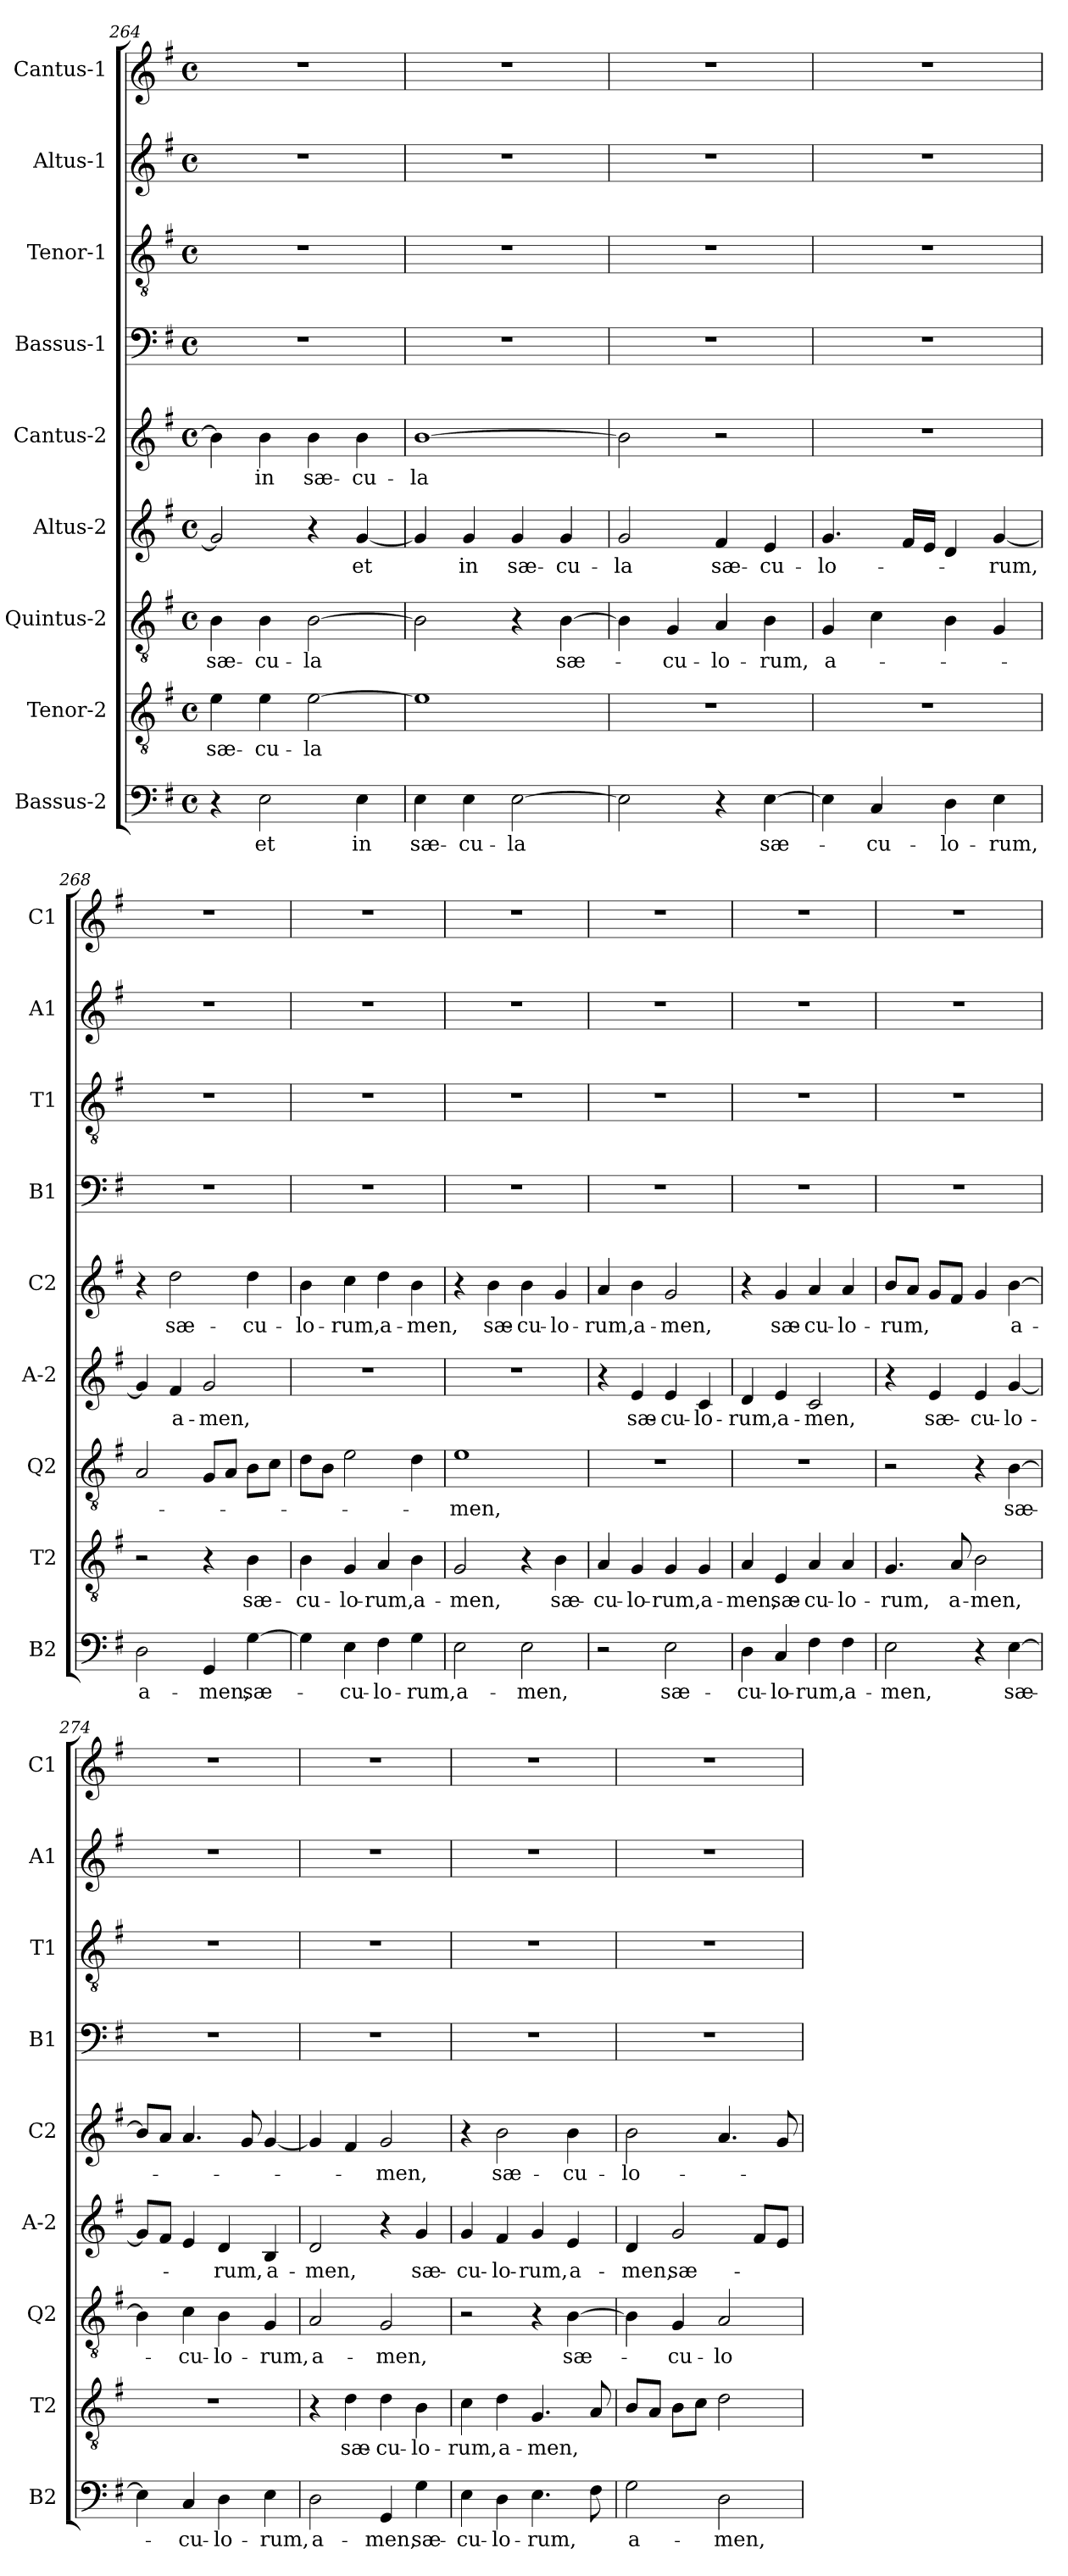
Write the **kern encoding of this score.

**kern	**text	**kern	**text	**kern	**text	**kern	**text	**kern	**text	**kern	**kern	**kern	**kern
*part9	*part9	*part8	*part8	*part7	*part7	*part6	*part6	*part5	*part5	*part4	*part3	*part2	*part1
*staff9	*staff9	*staff8	*staff8	*staff7	*staff7	*staff6	*staff6	*staff5	*staff5	*staff4	*staff3	*staff2	*staff1
*I"Bassus-2	*	*I"Tenor-2	*	*I"Quintus-2	*	*I"Altus-2	*	*I"Cantus-2	*	*I"Bassus-1	*I"Tenor-1	*I"Altus-1	*I"Cantus-1
*I'B2	*	*I'T2	*	*I'Q2	*	*I'A-2	*	*I'C2	*	*I'B1	*I'T1	*I'A1	*I'C1
*clefF4	*	*clefGv2	*	*clefGv2	*	*clefG2	*	*clefG2	*	*clefF4	*clefGv2	*clefG2	*clefG2
*k[f#]	*	*k[f#]	*	*k[f#]	*	*k[f#]	*	*k[f#]	*	*k[f#]	*k[f#]	*k[f#]	*k[f#]
*G:	*	*G:	*	*G:	*	*G:	*	*G:	*	*G:	*G:	*G:	*G:
*M4/4	*	*M4/4	*	*M4/4	*	*M4/4	*	*M4/4	*	*M4/4	*M4/4	*M4/4	*M4/4
*met(c)	*	*met(c)	*	*met(c)	*	*met(c)	*	*met(c)	*	*met(c)	*met(c)	*met(c)	*met(c)
=264	=264	=264	=264	=264	=264	=264	=264	=264	=264	=264	=264	=264	=264
!	!	!	!LO:LY:b	!	!LO:LY:b	!	!	!	!	!	!	!	!
4r	.	4e\	sæ-	4B\	sæ-	2g/]	.	4b\]	.	1r	1r	1r	1r
!	!LO:LY:b	!	!LO:LY:b	!	!LO:LY:b	!	!	!	!LO:LY:b	!	!	!	!
2E\	et	4e\	-cu-	4B\	-cu-	.	.	4b\	in	.	.	.	.
!	!	!	!LO:LY:b	!	!LO:LY:b	!	!	!	!LO:LY:b	!	!	!	!
.	.	[2e\	-la	[2B\	-la	4r	.	4b\	sæ-	.	.	.	.
!	!LO:LY:b	!	!	!	!	!	!LO:LY:b	!	!LO:LY:b	!	!	!	!
4E\	in	.	.	.	.	[4g/	et	4b\	-cu-	.	.	.	.
=265	=265	=265	=265	=265	=265	=265	=265	=265	=265	=265	=265	=265	=265
!	!LO:LY:b	!	!	!	!	!	!	!	!LO:LY:b	!	!	!	!
4E\	sæ-	1e]	.	2B\]	.	4g/]	.	[1b	-la	1r	1r	1r	1r
!	!LO:LY:b	!	!	!	!	!	!LO:LY:b	!	!	!	!	!	!
4E\	-cu-	.	.	.	.	4g/	in	.	.	.	.	.	.
!	!LO:LY:b	!	!	!	!	!	!LO:LY:b	!	!	!	!	!	!
[2E\	-la	.	.	4r	.	4g/	sæ-	.	.	.	.	.	.
!	!	!	!	!	!LO:LY:b	!	!LO:LY:b	!	!	!	!	!	!
.	.	.	.	[4B\	sæ-	4g/	-cu-	.	.	.	.	.	.
=266	=266	=266	=266	=266	=266	=266	=266	=266	=266	=266	=266	=266	=266
!	!	!	!	!	!	!	!LO:LY:b	!	!	!	!	!	!
2E\]	.	1r	.	4B\]	.	2g/	-la	2b\]	.	1r	1r	1r	1r
!	!	!	!	!	!LO:LY:b	!	!	!	!	!	!	!	!
.	.	.	.	4G/	-cu-	.	.	.	.	.	.	.	.
!	!	!	!	!	!LO:LY:b	!	!LO:LY:b	!	!	!	!	!	!
4r	.	.	.	4A/	-lo-	4f#/	sæ-	2r	.	.	.	.	.
!	!LO:LY:b	!	!	!	!LO:LY:b	!	!LO:LY:b	!	!	!	!	!	!
[4E\	sæ-	.	.	4B\	-rum,	4e/	-cu-	.	.	.	.	.	.
=267	=267	=267	=267	=267	=267	=267	=267	=267	=267	=267	=267	=267	=267
!	!	!	!	!	!LO:LY:b	!	!LO:LY:b	!	!	!	!	!	!
4E\]	.	1r	.	4G/	a-	4.g/	-lo-	1r	.	1r	1r	1r	1r
!	!LO:LY:b	!	!	!	!	!	!	!	!	!	!	!	!
4C/	-cu-	.	.	4c\	.	.	.	.	.	.	.	.	.
.	.	.	.	.	.	16f#/LL	.	.	.	.	.	.	.
.	.	.	.	.	.	16e/JJ	.	.	.	.	.	.	.
!	!LO:LY:b	!	!	!	!	!	!	!	!	!	!	!	!
4D\	-lo-	.	.	4B\	.	4d/	.	.	.	.	.	.	.
!	!LO:LY:b	!	!	!	!	!	!LO:LY:b	!	!	!	!	!	!
4E\	-rum,	.	.	4G/	.	[4g/	-rum,	.	.	.	.	.	.
!!LO:LB:g=z
=268	=268	=268	=268	=268	=268	=268	=268	=268	=268	=268	=268	=268	=268
!	!LO:LY:b	!	!	!	!	!	!	!	!	!	!	!	!
2D\	a-	2r	.	2A/	.	4g/]	.	4r	.	1r	1r	1r	1r
!	!	!	!	!	!	!	!LO:LY:b	!	!LO:LY:b	!	!	!	!
.	.	.	.	.	.	4f#/	a-	2dd\	sæ-	.	.	.	.
!	!LO:LY:b	!	!	!	!	!	!LO:LY:b	!	!	!	!	!	!
4GG/	-men,	4r	.	8G/L	.	2g/	-men,	.	.	.	.	.	.
.	.	.	.	8A/J	.	.	.	.	.	.	.	.	.
!	!LO:LY:b	!	!LO:LY:b	!	!	!	!	!	!LO:LY:b	!	!	!	!
[4G\	sæ-	4B\	sæ-	8B\L	.	.	.	4dd\	-cu-	.	.	.	.
.	.	.	.	8c\J	.	.	.	.	.	.	.	.	.
=269	=269	=269	=269	=269	=269	=269	=269	=269	=269	=269	=269	=269	=269
!	!	!	!LO:LY:b	!	!	!	!	!	!LO:LY:b	!	!	!	!
4G\]	.	4B\	-cu-	8d\L	.	1r	.	4b\	-lo-	1r	1r	1r	1r
.	.	.	.	8B\J	.	.	.	.	.	.	.	.	.
!	!LO:LY:b	!	!LO:LY:b	!	!	!	!	!	!LO:LY:b	!	!	!	!
4E\	-cu-	4G/	-lo-	2e\	.	.	.	4cc\	-rum,	.	.	.	.
!	!LO:LY:b	!	!LO:LY:b	!	!	!	!	!	!LO:LY:b	!	!	!	!
4F#\	-lo-	4A/	-rum,	.	.	.	.	4dd\	a-	.	.	.	.
!	!LO:LY:b	!	!LO:LY:b	!	!	!	!	!	!LO:LY:b	!	!	!	!
4G\	-rum,	4B\	a-	4d\	.	.	.	4b\	-men,	.	.	.	.
=270	=270	=270	=270	=270	=270	=270	=270	=270	=270	=270	=270	=270	=270
!	!LO:LY:b	!	!LO:LY:b	!	!LO:LY:b	!	!	!	!	!	!	!	!
2E\	a-	2G/	-men,	1e	-men,	1r	.	4r	.	1r	1r	1r	1r
!	!	!	!	!	!	!	!	!	!LO:LY:b	!	!	!	!
.	.	.	.	.	.	.	.	4b\	sæ-	.	.	.	.
!	!LO:LY:b	!	!	!	!	!	!	!	!LO:LY:b	!	!	!	!
2E\	-men,	4r	.	.	.	.	.	4b\	-cu-	.	.	.	.
!	!	!	!LO:LY:b	!	!	!	!	!	!LO:LY:b	!	!	!	!
.	.	4B\	sæ-	.	.	.	.	4g/	-lo-	.	.	.	.
=271	=271	=271	=271	=271	=271	=271	=271	=271	=271	=271	=271	=271	=271
!	!	!	!LO:LY:b	!	!	!	!	!	!LO:LY:b	!	!	!	!
2r	.	4A/	-cu-	1r	.	4r	.	4a/	-rum,	1r	1r	1r	1r
!	!	!	!LO:LY:b	!	!	!	!LO:LY:b	!	!LO:LY:b	!	!	!	!
.	.	4G/	-lo-	.	.	4e/	sæ-	4b\	a-	.	.	.	.
!	!LO:LY:b	!	!LO:LY:b	!	!	!	!LO:LY:b	!	!LO:LY:b	!	!	!	!
2E\	sæ-	4G/	-rum,	.	.	4e/	-cu-	2g/	-men,	.	.	.	.
!	!	!	!LO:LY:b	!	!	!	!LO:LY:b	!	!	!	!	!	!
.	.	4G/	a-	.	.	4c/	-lo-	.	.	.	.	.	.
=272	=272	=272	=272	=272	=272	=272	=272	=272	=272	=272	=272	=272	=272
!	!LO:LY:b	!	!LO:LY:b	!	!	!	!LO:LY:b	!	!	!	!	!	!
4D\	-cu-	4A/	-men,	1r	.	4d/	-rum,	4r	.	1r	1r	1r	1r
!	!LO:LY:b	!	!LO:LY:b	!	!	!	!LO:LY:b	!	!LO:LY:b	!	!	!	!
4C/	-lo-	4E/	sæ-	.	.	4e/	a-	4g/	sæ-	.	.	.	.
!	!LO:LY:b	!	!LO:LY:b	!	!	!	!LO:LY:b	!	!LO:LY:b	!	!	!	!
4F#\	-rum,	4A/	-cu-	.	.	2c/	-men,	4a/	-cu-	.	.	.	.
!	!LO:LY:b	!	!LO:LY:b	!	!	!	!	!	!LO:LY:b	!	!	!	!
4F#\	a-	4A/	-lo-	.	.	.	.	4a/	-lo-	.	.	.	.
!!LO:PB:g=z
=273	=273	=273	=273	=273	=273	=273	=273	=273	=273	=273	=273	=273	=273
!	!LO:LY:b	!	!LO:LY:b	!	!	!	!	!	!LO:LY:b	!	!	!	!
2E\	-men,	4.G/	-rum,	2r	.	4r	.	8b/L	-rum,	1r	1r	1r	1r
.	.	.	.	.	.	.	.	8a/J	.	.	.	.	.
!	!	!	!	!	!	!	!LO:LY:b	!	!	!	!	!	!
.	.	.	.	.	.	4e/	sæ-	8g/L	.	.	.	.	.
!	!	!	!LO:LY:b	!	!	!	!	!	!	!	!	!	!
.	.	8A/	a-	.	.	.	.	8f#/J	.	.	.	.	.
!	!	!	!LO:LY:b	!	!	!	!LO:LY:b	!	!	!	!	!	!
4r	.	2B\	-men,	4r	.	4e/	-cu-	4g/	.	.	.	.	.
!	!LO:LY:b	!	!	!	!LO:LY:b	!	!LO:LY:b	!	!LO:LY:b	!	!	!	!
[4E\	sæ-	.	.	[4B\	sæ-	[4g/	-lo-	[4b\	a-	.	.	.	.
=274	=274	=274	=274	=274	=274	=274	=274	=274	=274	=274	=274	=274	=274
4E\]	.	1r	.	4B\]	.	8g/L]	.	8b/L]	.	1r	1r	1r	1r
.	.	.	.	.	.	8f#/J	.	8a/J	.	.	.	.	.
!	!LO:LY:b	!	!	!	!LO:LY:b	!	!	!	!	!	!	!	!
4C/	-cu-	.	.	4c\	-cu-	4e/	.	4.a/	.	.	.	.	.
!	!LO:LY:b	!	!	!	!LO:LY:b	!	!LO:LY:b	!	!	!	!	!	!
4D\	-lo-	.	.	4B\	-lo-	4d/	-rum,	.	.	.	.	.	.
.	.	.	.	.	.	.	.	8g/	.	.	.	.	.
!	!LO:LY:b	!	!	!	!LO:LY:b	!	!LO:LY:b	!	!	!	!	!	!
4E\	-rum,	.	.	4G/	-rum,	4B/	a-	[4g/	.	.	.	.	.
=275	=275	=275	=275	=275	=275	=275	=275	=275	=275	=275	=275	=275	=275
!	!LO:LY:b	!	!	!	!LO:LY:b	!	!LO:LY:b	!	!	!	!	!	!
2D\	a-	4r	.	2A/	a-	2d/	-men,	4g/]	.	1r	1r	1r	1r
!	!	!	!LO:LY:b	!	!	!	!	!	!	!	!	!	!
.	.	4d\	sæ-	.	.	.	.	4f#/	.	.	.	.	.
!	!LO:LY:b	!	!LO:LY:b	!	!LO:LY:b	!	!	!	!LO:LY:b	!	!	!	!
4GG/	-men,	4d\	-cu-	2G/	-men,	4r	.	2g/	-men,	.	.	.	.
!	!LO:LY:b	!	!LO:LY:b	!	!	!	!LO:LY:b	!	!	!	!	!	!
4G\	sæ-	4B\	-lo-	.	.	4g/	sæ-	.	.	.	.	.	.
=276	=276	=276	=276	=276	=276	=276	=276	=276	=276	=276	=276	=276	=276
!	!LO:LY:b	!	!LO:LY:b	!	!	!	!LO:LY:b	!	!	!	!	!	!
4E\	-cu-	4c\	-rum,	2r	.	4g/	-cu-	4r	.	1r	1r	1r	1r
!	!LO:LY:b	!	!LO:LY:b	!	!	!	!LO:LY:b	!	!LO:LY:b	!	!	!	!
4D\	-lo-	4d\	a-	.	.	4f#/	-lo-	2b\	sæ-	.	.	.	.
!	!LO:LY:b	!	!LO:LY:b	!	!	!	!LO:LY:b	!	!	!	!	!	!
4.E\	-rum,	4.G/	-men,	4r	.	4g/	-rum,	.	.	.	.	.	.
!	!	!	!	!	!LO:LY:b	!	!LO:LY:b	!	!LO:LY:b	!	!	!	!
.	.	.	.	[4B\	sæ-	4e/	a-	4b\	-cu-	.	.	.	.
8F#\	.	8A/	.	.	.	.	.	.	.	.	.	.	.
!!LO:LB:g=z
=277	=277	=277	=277	=277	=277	=277	=277	=277	=277	=277	=277	=277	=277
!	!LO:LY:b	!	!	!	!	!	!LO:LY:b	!	!LO:LY:b	!	!	!	!
2G\	a-	8B/L	.	4B\]	.	4d/	-men,	2b\	-lo-	1r	1r	1r	1r
.	.	8A/J	.	.	.	.	.	.	.	.	.	.	.
!	!	!	!	!	!LO:LY:b	!	!LO:LY:b	!	!	!	!	!	!
.	.	8B\L	.	4G/	-cu-	2g/	sæ-	.	.	.	.	.	.
.	.	8c\J	.	.	.	.	.	.	.	.	.	.	.
!	!LO:LY:b	!	!	!	!LO:LY:b	!	!	!	!	!	!	!	!
2D\	-men,	2d\	.	2A/	-lo-	.	.	4.a/	.	.	.	.	.
.	.	.	.	.	.	8f#/L	.	.	.	.	.	.	.
.	.	.	.	.	.	8e/J	.	8g/	.	.	.	.	.
=	=	=	=	=	=	=	=	=	=	=	=	=	=
*-	*-	*-	*-	*-	*-	*-	*-	*-	*-	*-	*-	*-	*-
